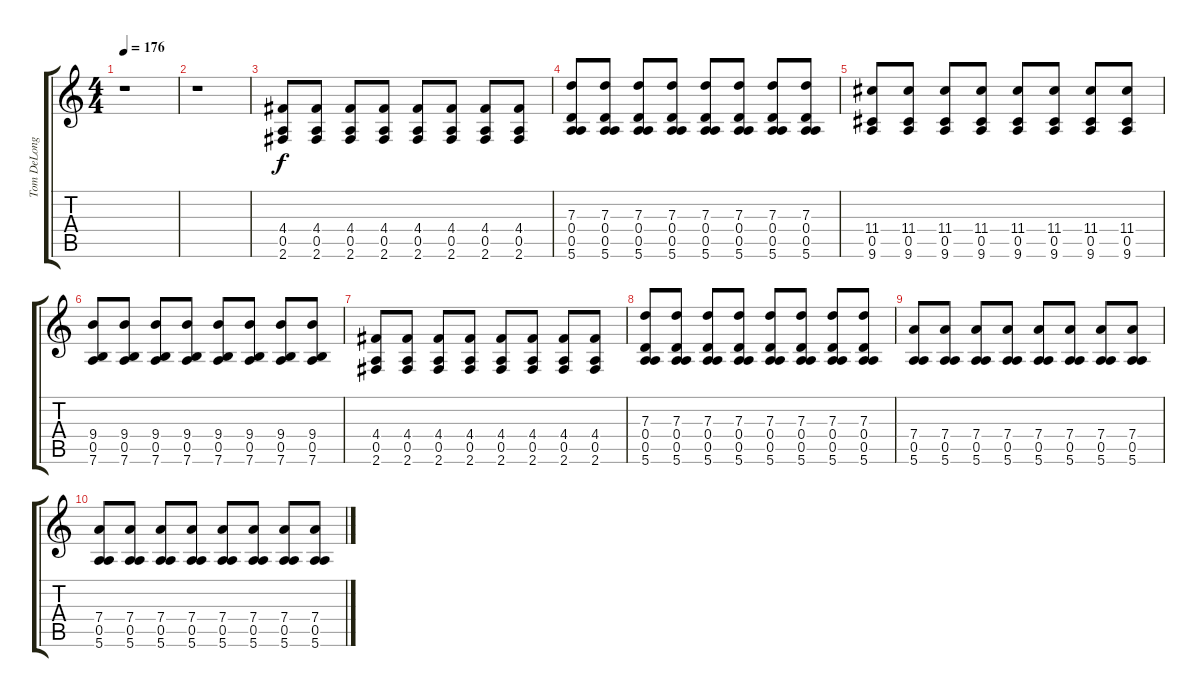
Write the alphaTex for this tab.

\track ("Tom DeLonge - Guitar 2" "Tom DeLong") {instrument overdrivenguitar}
\staff {score tabs}
\tuning (E4 B3 G3 D3 A2 E2) {hide}
\ts (4 4)
\tempo 176
\clef g2
\ks c
r.1{dy f} |
r.1 |
(4.4 0.5 2.6).8 (4.4 0.5 2.6).8 (4.4 0.5 2.6).8 (4.4 0.5 2.6).8 (4.4 0.5 2.6).8 (4.4 0.5 2.6).8 (4.4 0.5 2.6).8 (4.4 0.5 2.6).8 |
(7.3 0.4 0.5 5.6).8 (7.3 0.4 0.5 5.6).8 (7.3 0.4 0.5 5.6).8 (7.3 0.4 0.5 5.6).8 (7.3 0.4 0.5 5.6).8 (7.3 0.4 0.5 5.6).8 (7.3 0.4 0.5 5.6).8 (7.3 0.4 0.5 5.6).8 |
(11.4 0.5 9.6).8 (11.4 0.5 9.6).8 (11.4 0.5 9.6).8 (11.4 0.5 9.6).8 (11.4 0.5 9.6).8 (11.4 0.5 9.6).8 (11.4 0.5 9.6).8 (11.4 0.5 9.6).8 |
(9.4 0.5 7.6).8 (9.4 0.5 7.6).8 (9.4 0.5 7.6).8 (9.4 0.5 7.6).8 (9.4 0.5 7.6).8 (9.4 0.5 7.6).8 (9.4 0.5 7.6).8 (9.4 0.5 7.6).8 |
(4.4 0.5 2.6).8 (4.4 0.5 2.6).8 (4.4 0.5 2.6).8 (4.4 0.5 2.6).8 (4.4 0.5 2.6).8 (4.4 0.5 2.6).8 (4.4 0.5 2.6).8 (4.4 0.5 2.6).8 |
(7.3 0.4 0.5 5.6).8 (7.3 0.4 0.5 5.6).8 (7.3 0.4 0.5 5.6).8 (7.3 0.4 0.5 5.6).8 (7.3 0.4 0.5 5.6).8 (7.3 0.4 0.5 5.6).8 (7.3 0.4 0.5 5.6).8 (7.3 0.4 0.5 5.6).8 |
(7.4 0.5 5.6).8 (7.4 0.5 5.6).8 (7.4 0.5 5.6).8 (7.4 0.5 5.6).8 (7.4 0.5 5.6).8 (7.4 0.5 5.6).8 (7.4 0.5 5.6).8 (7.4 0.5 5.6).8 |
(7.4 0.5 5.6).8 (7.4 0.5 5.6).8 (7.4 0.5 5.6).8 (7.4 0.5 5.6).8 (7.4 0.5 5.6).8 (7.4 0.5 5.6).8 (7.4 0.5 5.6).8 (7.4 0.5 5.6).8
